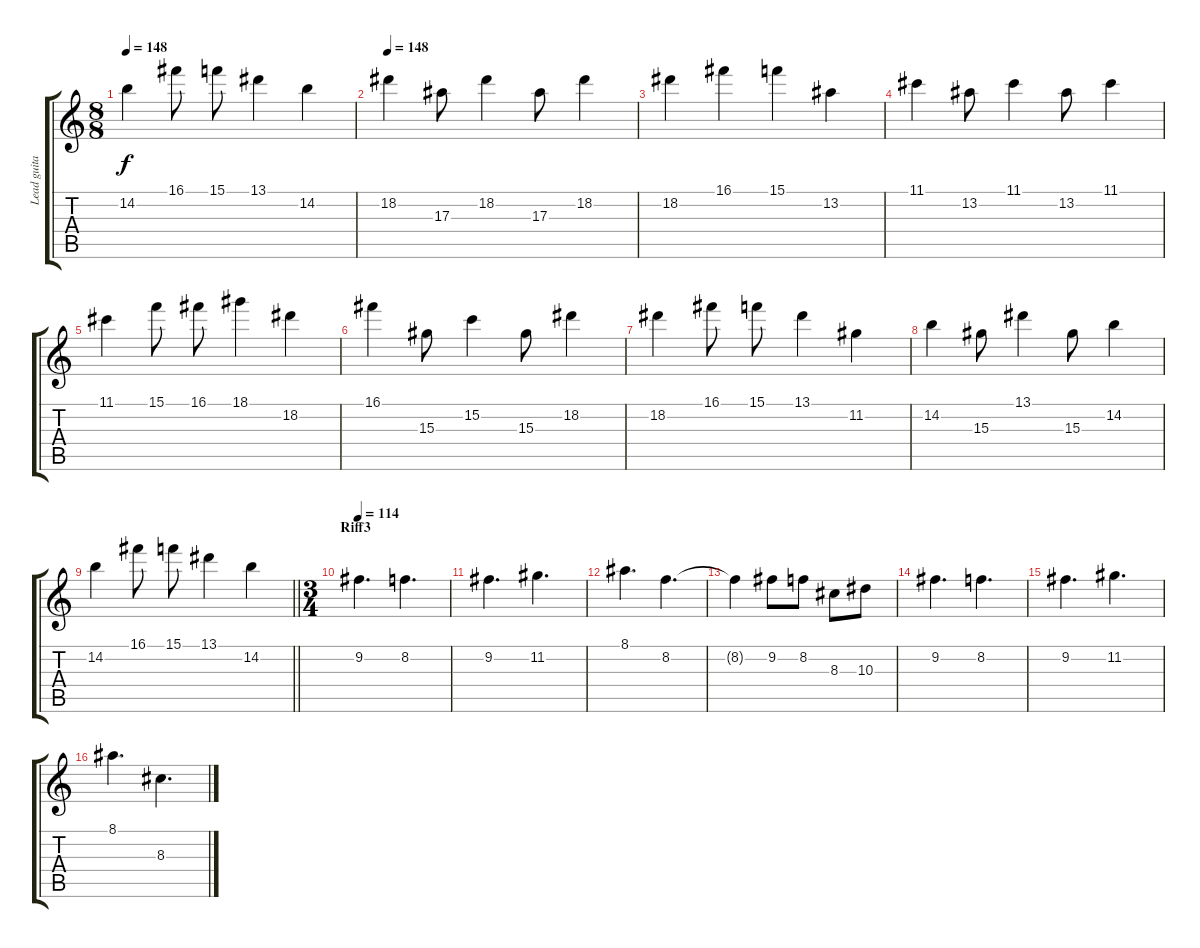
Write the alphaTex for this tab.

\track ("Lead guitar 1" "Lead guita") {instrument overdrivenguitar}
\staff {score tabs}
\tuning (D4 A3 F3 C3 G2 D2) {hide}
\ts (8 8)
\tempo 148
\clef g2
\ks c
14.2.4{dy f} 16.1.8 15.1.8 13.1.4 14.2.4 |
\tempo 148
18.2.4 17.3.8 18.2.4 17.3.8 18.2.4 |
18.2.4 16.1.4 15.1.4 13.2.4 |
11.1.4 13.2.8 11.1.4 13.2.8 11.1.4 |
11.1.4 15.1.8 16.1.8 18.1.4 18.2.4 |
16.1.4 15.3.8 15.2.4 15.3.8 18.2.4 |
18.2.4 16.1.8 15.1.8 13.1.4 11.2.4 |
14.2.4 15.3.8 13.1.4 15.3.8 14.2.4 |
\barLineRight lightlight
14.2.4 16.1.8 15.1.8 13.1.4 14.2.4 |
\ts (3 4)
\section ("" "Riff3")
\tempo 114
9.2.4{d} 8.2.4{d} |
9.2.4{d} 11.2.4{d} |
8.1.4{d} 8.2.4{d} |
8.2{t}.4 9.2.8 8.2.8 8.3.8 10.3.8 |
9.2.4{d} 8.2.4{d} |
9.2.4{d} 11.2.4{d} |
8.1.4{d} 8.3.4{d}
